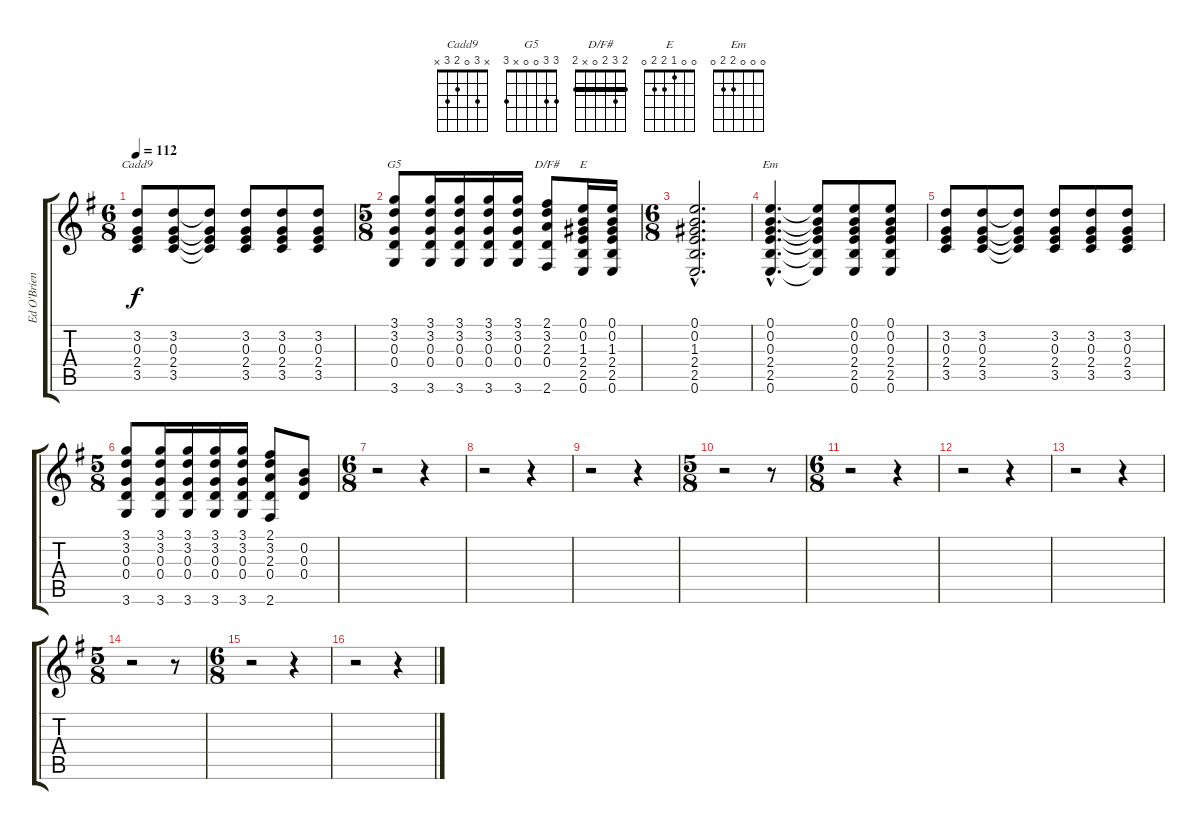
\track ("Ed O'Brien (Dist)" "Ed O'Brien") {instrument distortionguitar}
\staff {score tabs}
\tuning (E4 B3 G3 D3 A2 E2) {hide}
\chord ("Cadd9" x 3 0 2 3 x)
\chord ("G5" 3 3 0 0 x 3)
\chord ("D/F#" 2 3 2 0 x 2) {barre 2}
\chord ("E" 0 0 1 2 2 0)
\chord ("Em" 0 0 0 2 2 0)
\ts (6 8)
\tempo 112
\clef g2
\ks g
(3.2 0.3 2.4 3.5).8{ch "Cadd9" dy f} (3.2 0.3 2.4 3.5).8 (3.2{t} 0.3{t} 2.4{t} 3.5{t}).8 (3.2 0.3 2.4 3.5).8 (3.2 0.3 2.4 3.5).8 (3.2 0.3 2.4 3.5).8 |
\ts (5 8)
(3.1 3.2 0.3 0.4 3.6).8{ch "G5"} (3.1 3.2 0.3 0.4 3.6).16 (3.1 3.2 0.3 0.4 3.6).16 (3.1 3.2 0.3 0.4 3.6).16 (3.1 3.2 0.3 0.4 3.6).16 (2.1 3.2 2.3 0.4 2.6).8{ch "D/F#"} (0.1 0.2 1.3 2.4 2.5 0.6).16{ch "E"} (0.1 0.2 1.3 2.4 2.5 0.6).16 |
\ts (6 8)
(0.1{hac} 0.2{hac} 1.3{hac} 2.4{hac} 2.5{hac} 0.6{hac}).2{d} |
(0.1{hac} 0.2{hac} 0.3{hac} 2.4{hac} 2.5{hac} 0.6{hac}).4{d ch "Em"} (0.1{t} 0.2{t} 0.3{t} 2.4{t} 2.5{t} 0.6{t}).8 (0.1 0.2 0.3 2.4 2.5 0.6).8 (0.1 0.2 0.3 2.4 2.5 0.6).8 |
(3.2 0.3 2.4 3.5).8 (3.2 0.3 2.4 3.5).8 (3.2{t} 0.3{t} 2.4{t} 3.5{t}).8 (3.2 0.3 2.4 3.5).8 (3.2 0.3 2.4 3.5).8 (3.2 0.3 2.4 3.5).8 |
\ts (5 8)
(3.1 3.2 0.3 0.4 3.6).8 (3.1 3.2 0.3 0.4 3.6).16 (3.1 3.2 0.3 0.4 3.6).16 (3.1 3.2 0.3 0.4 3.6).16 (3.1 3.2 0.3 0.4 3.6).16 (2.1 3.2 2.3 0.4 2.6).8 (0.2 0.3 0.4).8 |
\ts (6 8)
r.2 r.4 |
r.2 r.4 |
r.2 r.4 |
\ts (5 8)
r.2 r.8 |
\ts (6 8)
r.2 r.4 |
r.2 r.4 |
r.2 r.4 |
\ts (5 8)
r.2 r.8 |
\ts (6 8)
r.2 r.4 |
r.2 r.4
